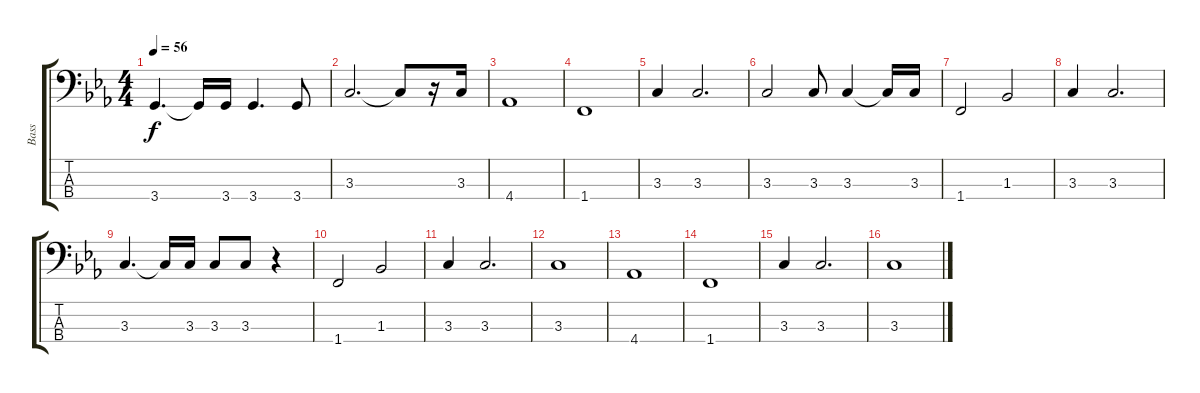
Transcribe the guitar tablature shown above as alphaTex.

\track ("Bass" "Bass") {instrument electricbassfinger}
\staff {score tabs}
\tuning (G2 D2 A1 E1) {hide}
\ts (4 4)
\tempo 56
\clef f4
\ks eb
3.4.4{d dy f} 3.4{t}.16 3.4.16 3.4.4{d} 3.4.8 |
3.3.2{d} 3.3{t}.8 r.16 3.3.16 |
4.4.1 |
1.4.1 |
3.3.4 3.3.2{d} |
3.3.2 3.3.8 3.3.4 3.3{t}.16 3.3.16 |
1.4.2 1.3.2 |
3.3.4 3.3.2{d} |
3.3.4{d} 3.3{t}.16 3.3.16 3.3.8 3.3.8 r.4 |
1.4.2 1.3.2 |
3.3.4 3.3.2{d} |
3.3.1 |
4.4.1 |
1.4.1 |
3.3.4 3.3.2{d} |
3.3.1
